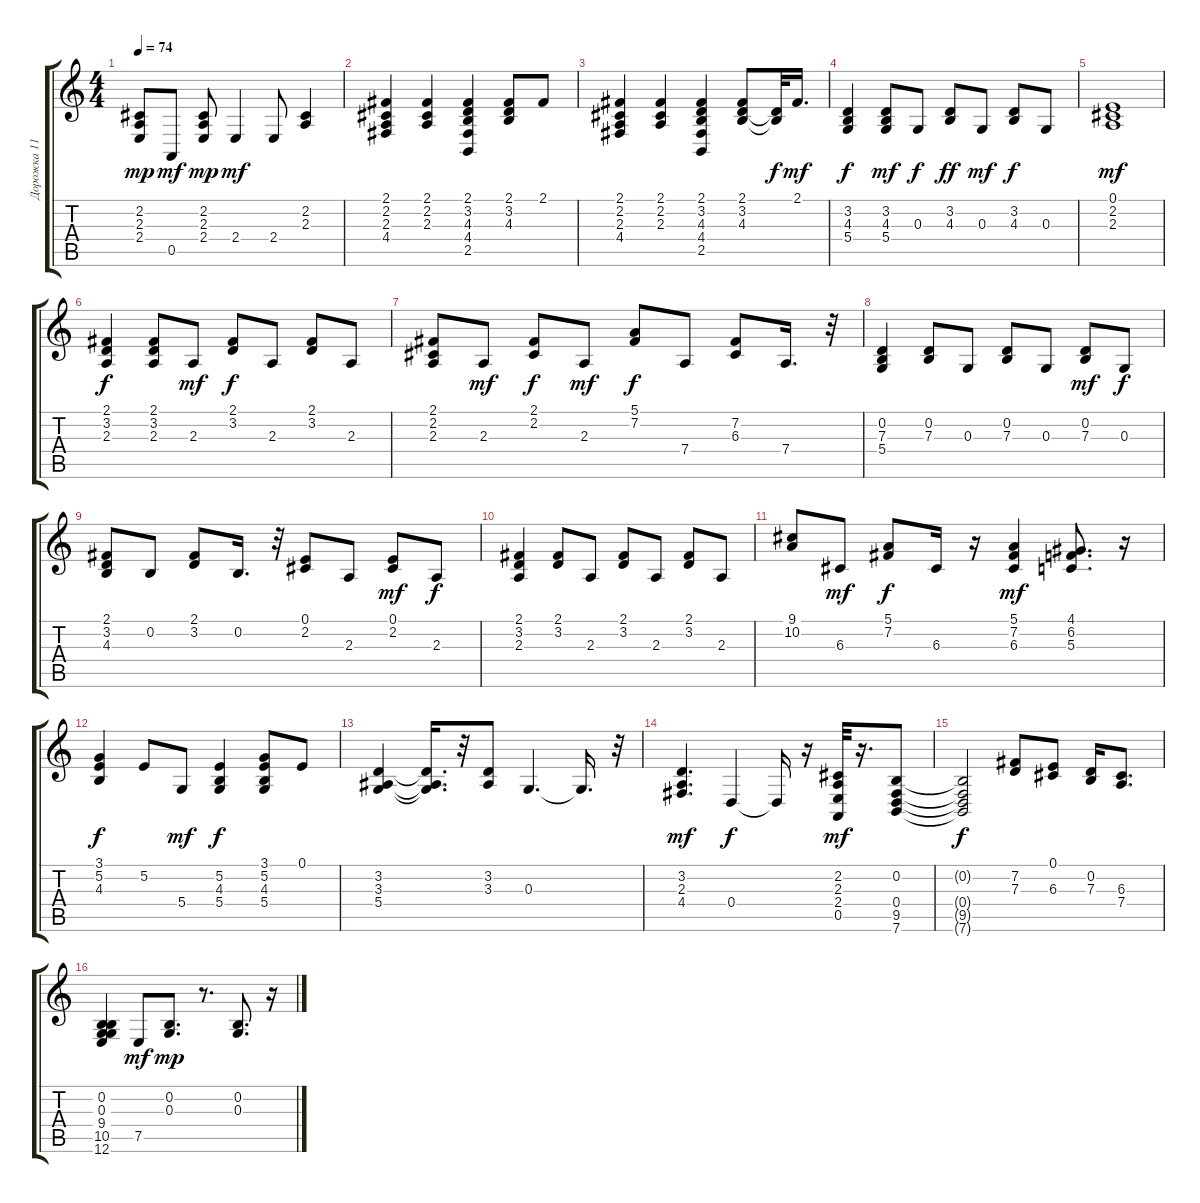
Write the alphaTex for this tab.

\track ("Дорожка 11" "Дорожка 11") {instrument electricpiano2}
\staff {score tabs}
\tuning (E4 B3 G3 D3 A2 E2) {hide}
\ts (4 4)
\tempo 74
\clef g2
\ks c
(2.2 2.3 2.4).8{dy mp} 0.5.8{dy mf} (2.2 2.3 2.4).8{dy mp} 2.4.4{dy mf} 2.4.8 (2.2 2.3).4 |
(2.1 2.2 2.3 4.4).4 (2.1 2.2 2.3).4 (2.1 3.2 4.3 4.4 2.5).4 (2.1 3.2 4.3).8 2.1.8 |
(2.1 2.2 2.3 4.4).4 (2.1 2.2 2.3).4 (2.1 3.2 4.3 4.4 2.5).4 (2.1 3.2 4.3).8 (3.2{t} 4.3{t}).32{dy f} 2.1.16{d dy mf} |
(3.2 4.3 5.4).4{dy f} (3.2 4.3 5.4).8{dy mf} 0.3.8{dy f} (3.2 4.3).8{dy ff} 0.3.8{dy mf} (3.2 4.3).8{dy f} 0.3.8 |
(0.1 2.2 2.3).1{dy mf} |
(2.1 3.2 2.3).4{dy f} (2.1 3.2 2.3).8 2.3.8{dy mf} (2.1 3.2).8{dy f} 2.3.8 (2.1 3.2).8 2.3.8 |
(2.1 2.2 2.3).8 2.3.8{dy mf} (2.1 2.2).8{dy f} 2.3.8{dy mf} (5.1 7.2).8{dy f} 7.4.8 (7.2 6.3).8 7.4.16{d} r.32 |
(0.2 7.3 5.4).4 (0.2 7.3).8 0.3.8 (0.2 7.3).8 0.3.8 (0.2 7.3).8{dy mf} 0.3.8{dy f} |
(2.1 3.2 4.3).8 0.2.8 (2.1 3.2).8 0.2.16{d} r.32 (0.1 2.2).8 2.3.8 (0.1 2.2).8{dy mf} 2.3.8{dy f} |
(2.1 3.2 2.3).4 (2.1 3.2).8 2.3.8 (2.1 3.2).8 2.3.8 (2.1 3.2).8 2.3.8 |
(9.1 10.2).8 6.3.8{dy mf} (5.1 7.2).8{dy f} 6.3.16 r.16 (5.1 7.2 6.3).4{dy mf} (4.1 6.2 5.3).8{d} r.16 |
(3.1 5.2 4.3).4{dy f} 5.2.8 5.4.8{dy mf} (5.2 4.3 5.4).4{dy f} (3.1 5.2 4.3 5.4).8 0.1.8 |
(3.2 3.3 5.4).4 (3.2{t} 3.3{t} 5.4{t}).16{d} r.32 (3.2 3.3).8 0.3.4{d} 0.3{t}.16{d} r.32 |
(3.2 2.3 4.4).4{d dy mf} 0.4.4{dy f} 0.4{t}.16 r.16 (2.2 2.3 2.4 0.5).32{dy mf} r.16{d} (0.2 0.4 9.5 7.6).8 |
(0.2{t} 0.4{t} 9.5{t} 7.6{t}).2{dy f} (7.2 7.3).8 (0.1 6.3).8 (0.2 7.3).16 (6.3 7.4).8{d} |
(0.2 0.3 9.4 10.5 12.6).4 7.5.8{dy mf} (0.2 0.3).8{d dy mp} r.8{d} (0.2 0.3).8{d} r.16
